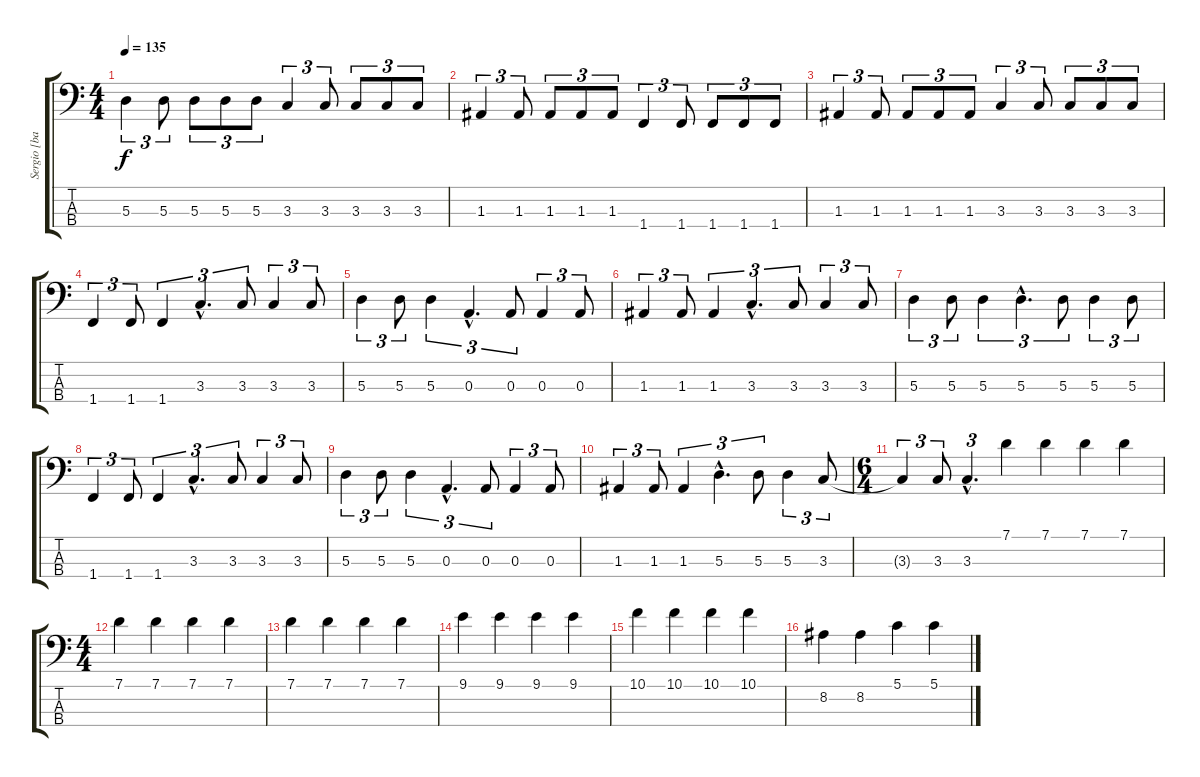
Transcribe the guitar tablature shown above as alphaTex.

\track ("Sergio [bajo]" "Sergio [ba") {instrument electricbassfinger}
\staff {score tabs}
\tuning (G2 D2 A1 E1) {hide}
\ts (4 4)
\tempo 135
\clef f4
\ks c
5.3.4{tu (3 2) dy f} 5.3.8{tu (3 2)} 5.3.8{tu (3 2)} 5.3.8{tu (3 2)} 5.3.8{tu (3 2)} 3.3.4{tu (3 2)} 3.3.8{tu (3 2)} 3.3.8{tu (3 2)} 3.3.8{tu (3 2)} 3.3.8{tu (3 2)} |
1.3.4{tu (3 2)} 1.3.8{tu (3 2)} 1.3.8{tu (3 2)} 1.3.8{tu (3 2)} 1.3.8{tu (3 2)} 1.4.4{tu (3 2)} 1.4.8{tu (3 2)} 1.4.8{tu (3 2)} 1.4.8{tu (3 2)} 1.4.8{tu (3 2)} |
1.3.4{tu (3 2)} 1.3.8{tu (3 2)} 1.3.8{tu (3 2)} 1.3.8{tu (3 2)} 1.3.8{tu (3 2)} 3.3.4{tu (3 2)} 3.3.8{tu (3 2)} 3.3.8{tu (3 2)} 3.3.8{tu (3 2)} 3.3.8{tu (3 2)} |
1.4.4{tu (3 2)} 1.4.8{tu (3 2)} 1.4.4{tu (3 2)} 3.3{hac}.4{d tu (3 2)} 3.3.8{tu (3 2)} 3.3.4{tu (3 2)} 3.3.8{tu (3 2)} |
5.3.4{tu (3 2)} 5.3.8{tu (3 2)} 5.3.4{tu (3 2)} 0.3{hac}.4{d tu (3 2)} 0.3.8{tu (3 2)} 0.3.4{tu (3 2)} 0.3.8{tu (3 2)} |
1.3.4{tu (3 2)} 1.3.8{tu (3 2)} 1.3.4{tu (3 2)} 3.3{hac}.4{d tu (3 2)} 3.3.8{tu (3 2)} 3.3.4{tu (3 2)} 3.3.8{tu (3 2)} |
5.3.4{tu (3 2)} 5.3.8{tu (3 2)} 5.3.4{tu (3 2)} 5.3{hac}.4{d tu (3 2)} 5.3.8{tu (3 2)} 5.3.4{tu (3 2)} 5.3.8{tu (3 2)} |
1.4.4{tu (3 2)} 1.4.8{tu (3 2)} 1.4.4{tu (3 2)} 3.3{hac}.4{d tu (3 2)} 3.3.8{tu (3 2)} 3.3.4{tu (3 2)} 3.3.8{tu (3 2)} |
5.3.4{tu (3 2)} 5.3.8{tu (3 2)} 5.3.4{tu (3 2)} 0.3{hac}.4{d tu (3 2)} 0.3.8{tu (3 2)} 0.3.4{tu (3 2)} 0.3.8{tu (3 2)} |
1.3.4{tu (3 2)} 1.3.8{tu (3 2)} 1.3.4{tu (3 2)} 5.3{hac}.4{d tu (3 2)} 5.3.8{tu (3 2)} 5.3.4{tu (3 2)} 3.3.8{tu (3 2)} |
\ts (6 4)
3.3{t}.4{tu (3 2)} 3.3.8{tu (3 2)} 3.3{hac}.4{d tu (3 2)} 7.1.4 7.1.4 7.1.4 7.1.4 |
\ts (4 4)
7.1.4 7.1.4 7.1.4 7.1.4 |
7.1.4 7.1.4 7.1.4 7.1.4 |
9.1.4 9.1.4 9.1.4 9.1.4 |
10.1.4 10.1.4 10.1.4 10.1.4 |
8.2.4 8.2.4 5.1.4 5.1.4
